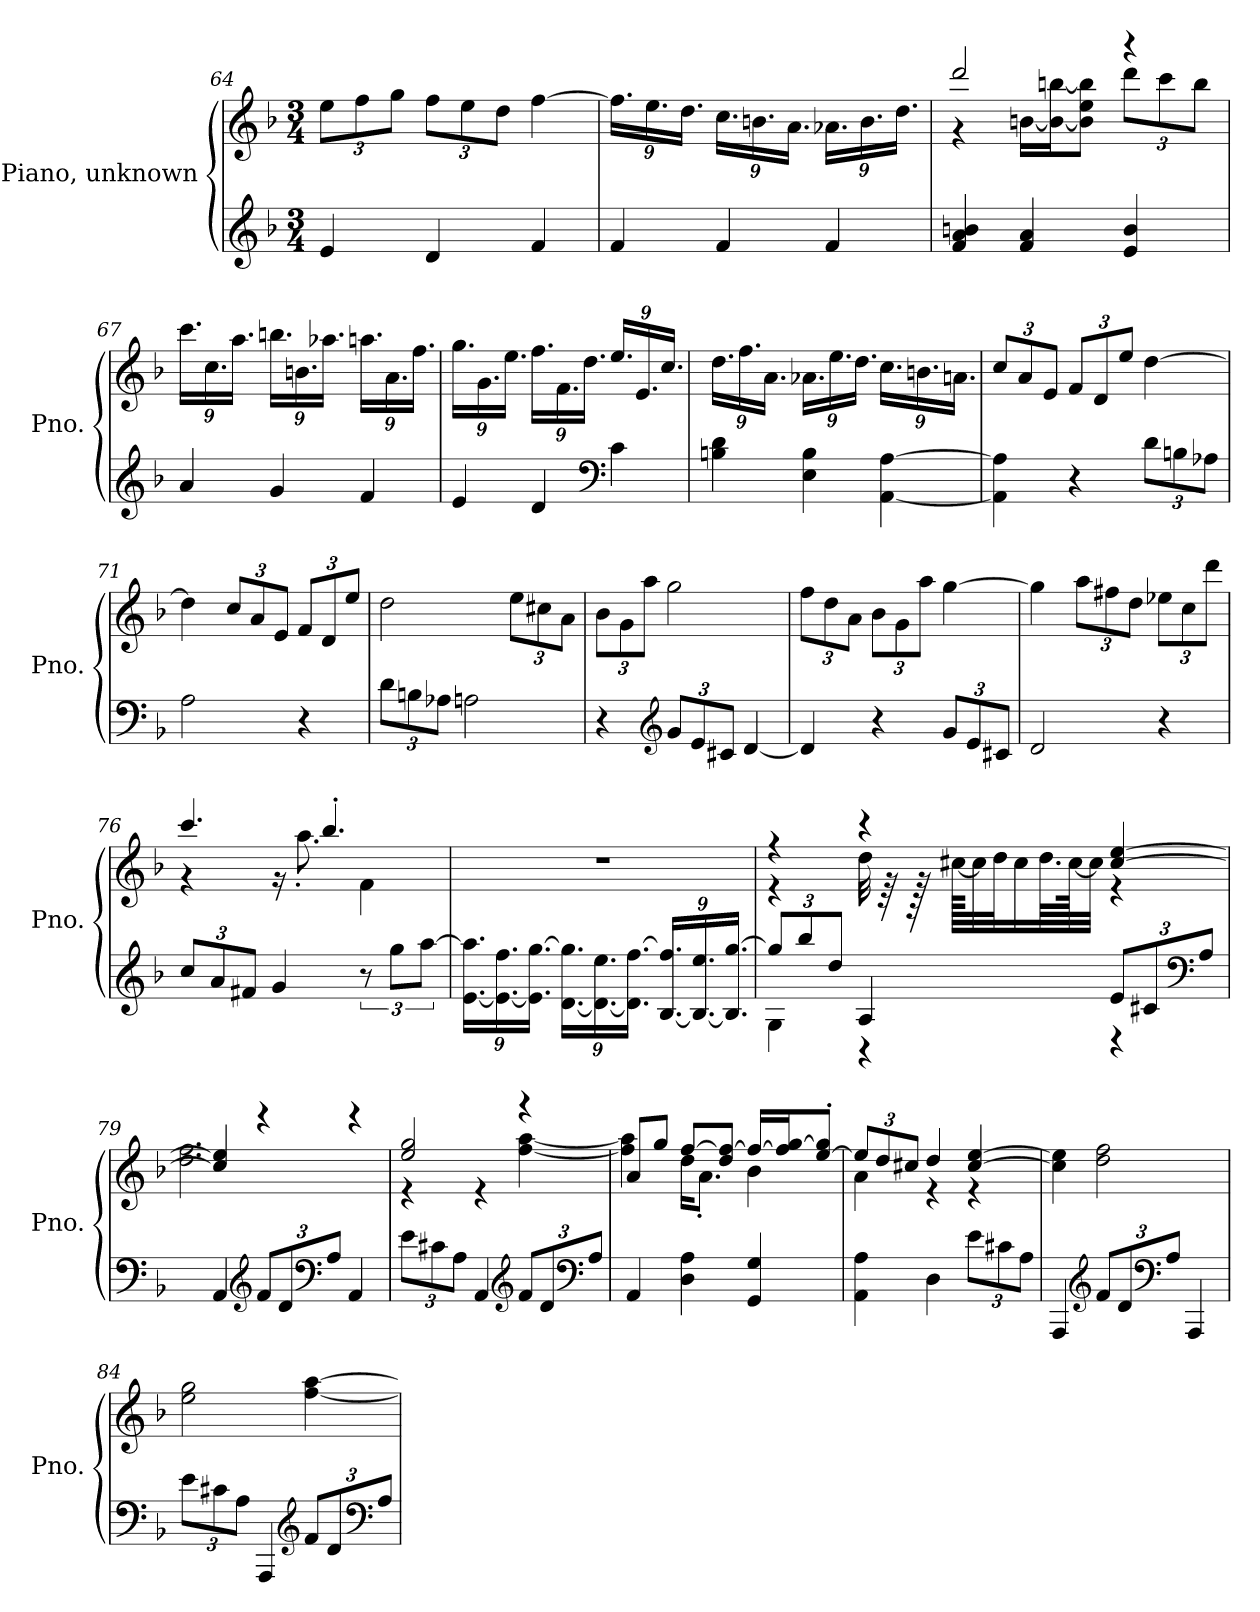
**kern	**kern
*part1	*part1
*staff2	*staff1
*I"Piano, unknown	*
*I'Pno.	*
*clefG2	*clefG2
*k[b-]	*k[b-]
*M3/4	*M3/4
*	*Xbrackettup
=64	=64
4e/	12ee\L
.	12ff\
.	12gg\J
4d/	12ff\L
.	12ee\
.	12dd\J
4f/	[4ff\
!!LO:PB:g=z
=65	=65
4f/	18.ff\LL]
.	18.ee\
.	18.dd\JJ
4f/	18.cc\LL
.	18.bn\
.	18.a\JJ
4f/	18.a-X\LL
.	18.b\
.	18.dd\JJ
=66	=66
*	*^
4f/ 4a/ 4bn/	2ddd/	4r
4f/ 4a/	.	[16bn\LL
.	.	16b\_ [16bbn\J
.	.	8b\] 8ee\ 8bb\]J
4e/ 4b/	4r	12ddd\L
.	.	12ccc\
.	.	12bb\J
*	*v	*v
=67	=67
4a/	18.ccc\LL
.	18.cc\
.	18.aa\JJ
4g/	18.bbn\LL
.	18.bn\
.	18.aa-X\JJ
4f/	18.aan\LL
.	18.a\
.	18.ff\JJ
!!LO:LB:g=z
=68	=68
4e/	18.gg\LL
.	18.g\
.	18.ee\JJ
4d/	18.ff\LL
.	18.f\
.	18.dd\JJ
*clefF4	*
4c\	18.ee/LL
.	18.e/
.	18.cc/JJ
=69	=69
4Bn\ 4d\	18.dd\LL
.	18.ff\
.	18.a\JJ
4E\ 4B\	18.a-X\LL
.	18.ee\
.	18.dd\JJ
[4AA\ [4A\	18.cc\LL
.	18.bn\
.	18.an\JJ
=70	=70
4AA\] 4A\]	12cc/L
.	12a/
.	12e/J
4r	12f/L
.	12d/
.	12ee/J
*Xbrackettup	*
12d\L	[4dd\
12Bn\	.
12A-X\J	.
!!LO:LB:g=z
=71	=71
2A\	4dd\]
.	12cc/L
.	12a/
.	12e/J
4r	12f/L
.	12d/
.	12ee/J
=72	=72
12d\L	2dd\
12Bn\	.
12A-X\J	.
2An\	.
.	12ee\L
.	12cc#X\
.	12a\J
=73	=73
4r	12b-\L
.	12g\
.	12aa\J
*clefG2	*
12g/L	2gg\
12e/	.
12c#X/J	.
[4d/	.
=74	=74
4d/]	12ff\L
.	12dd\
.	12a\J
4r	12b-\L
.	12g\
.	12aa\J
12g/L	[4gg\
12e/	.
12c#X/J	.
!!LO:LB:g=z
=75	=75
2d/	4gg\]
.	12aa\L
.	12ff#X\
.	12dd\J
4r	12ee-X\L
.	12cc\
.	12ddd\J
=76	=76
*	*^
12cc/L	4.ccc/	4r
12a/	.	.
12f#X/J	.	.
4g/	.	16r
.	.	8.aa'\
.	4.bb-'/	.
*brackettup	*	*
12r	.	4f\
12gg\L	.	.
[12aa\J	.	.
*	*v	*v
=77	=77
*Xbrackettup	*
[18.e\ 18.aa\]LL	2.r
18.e\_ 18.ff\	.
18.e\] [18.gg\JJ	.
[18.d\ 18.gg\]LL	.
18.d\_ 18.ee\	.
18.d\] [18.ff\JJ	.
[18.B-/ 18.ff/]LL	.
18.B-/_ 18.ee/	.
18.B-/] [18.gg/JJ	.
!!LO:LB:g=z
=78	=78
*^	*^
12gg/L]	4G\	4r	4r
12bb-/	.	.	.
12dd/J	.	.	.
4A/	4r	4r	32dd\
.	.	.	64r
.	.	.	128r
.	.	.	[128cc#X\KKLLL
.	.	.	32cc#\]
.	.	.	32dd\J
.	.	.	16cc#\
.	.	.	64.dd\LL
.	.	.	[128cc#\JK
.	.	.	32cc#\JJJ]
12e/L	4r	[4cc#/ [4ee/	4r
12c#X/	.	.	.
*clefF4	*	*	*
12A/J	.	.	.
*v	*v	*	*
=79	=79	=79
4AA/	4cc#/] 4ee/]	2.dd\ 2.ff\
*clefG2	*	*
12f/L	4r	.
12d/	.	.
*clefF4	*	*
12A/J	.	.
4AA/	4r	.
=80	=80	=80
12e\L	2ee/ 2gg/	4r
12c#X\	.	.
12A\J	.	.
4AA/	.	4r
*clefG2	*	*
12f/L	4r	[4ff\ [4aa\
12d/	.	.
*clefF4	*	*
12A/J	.	.
!!LO:LB:g=z	!!
=81	=81	=81
4AA/	8a/L	4ff\] 4aa\]
.	8gg/J	.
4D\ 4A\	[8ff/L	16dd\KL
.	.	8.a'\J
.	8dd/ 8ff/_J	.
4GG/ 4G/	16ff/LL_	4b-\
.	16ff/] [16gg/J	.
.	[8ee/' 8gg/]'J	.
=82	=82	=82
4AA\ 4A\	12ee/L]	4a\
.	12dd/	.
.	12cc#X/J	.
4D\	4dd/	4r
12e\L	[4cc#/ [4ee/	4r
12c#X\	.	.
12A\J	.	.
*	*v	*v
=83	=83
4AAA/	4cc#\] 4ee\]
*clefG2	*
12f/L	2dd\ 2ff\
12d/	.
*clefF4	*
12A/J	.
4AAA/	.
=84	=84
12e\L	2ee\ 2gg\
12c#X\	.
12A\J	.
4AAA/	.
*clefG2	*
12f/L	[4ff\ [4aa\
12d/	.
*clefF4	*
12A/J	.
=	=
*-	*-
